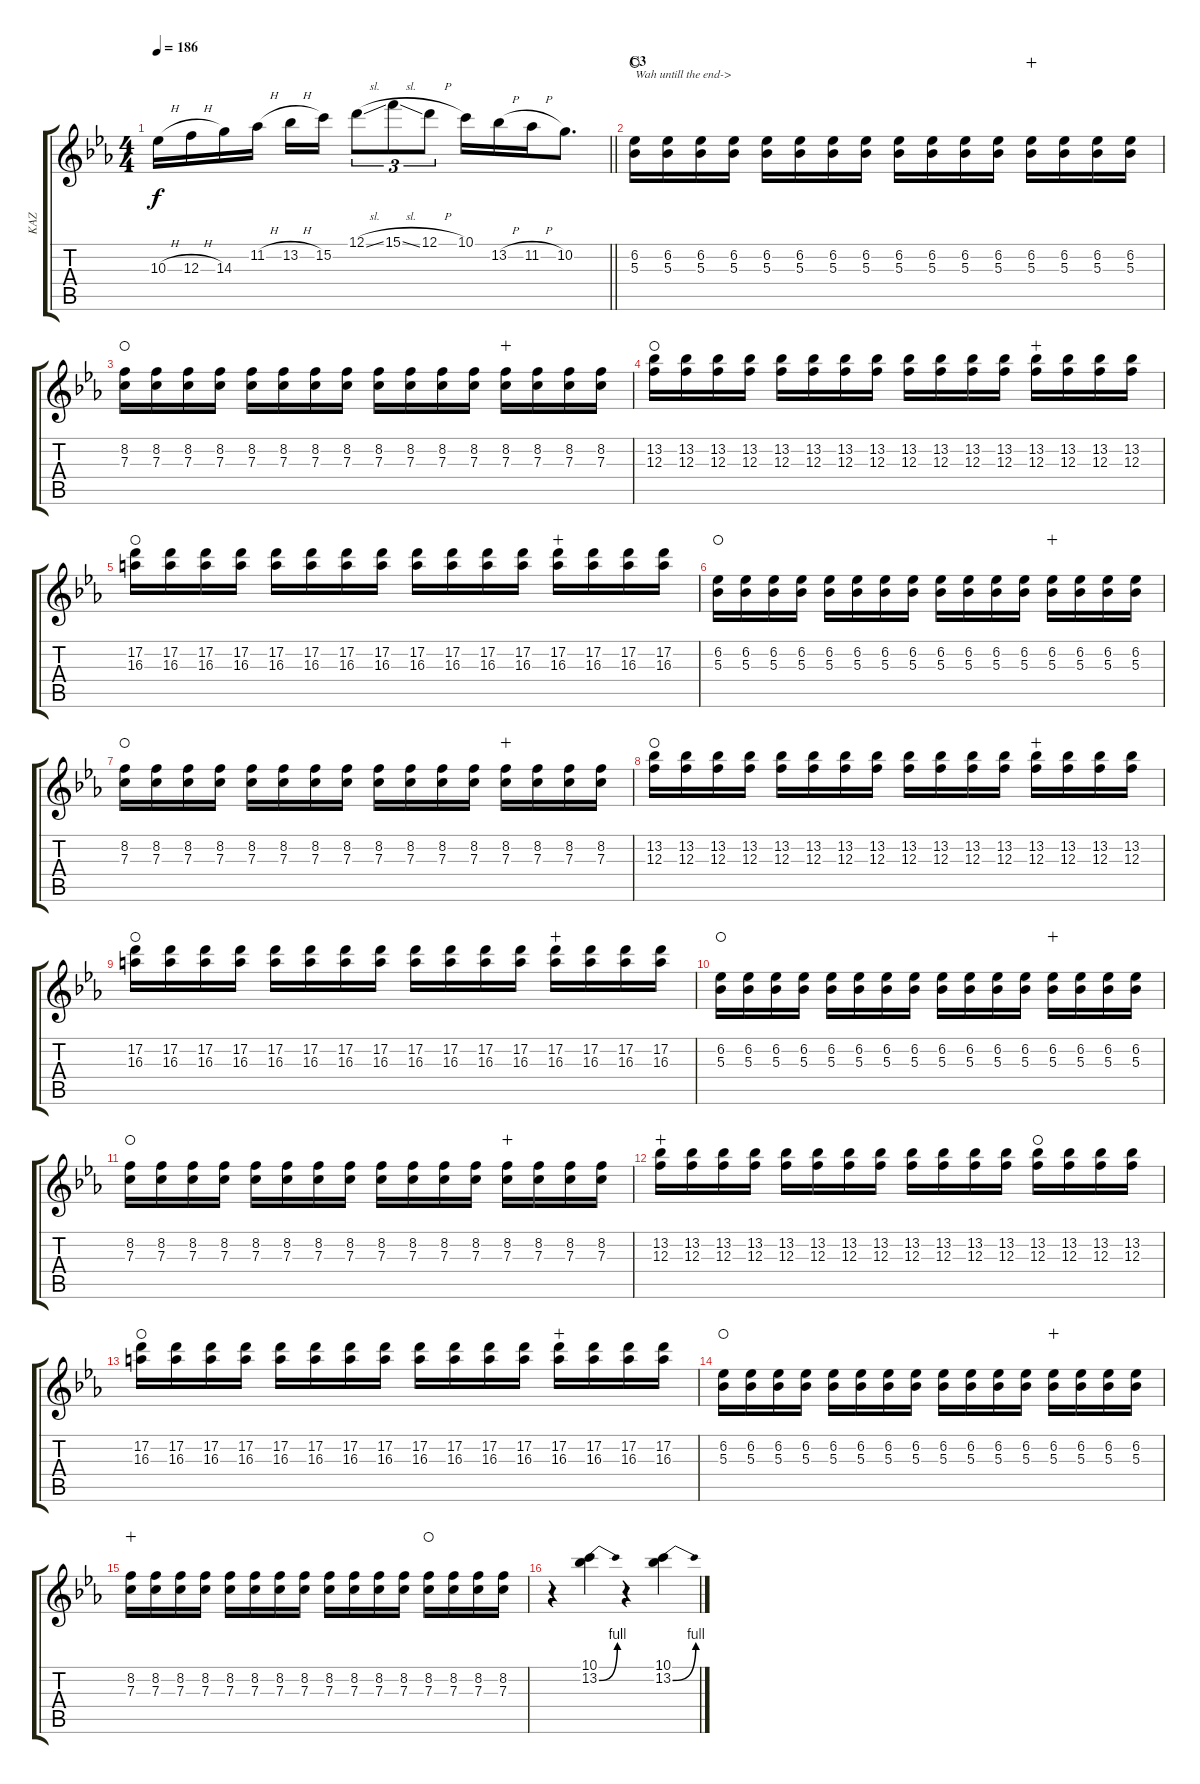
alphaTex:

\track ("KAZ" "KAZ") {instrument overdrivenguitar}
\staff {score tabs}
\tuning (D4 A3 F3 C3 G2 C2) {hide}
\ts (4 4)
\tempo 186
\clef g2
\barLineRight lightlight
\ks cminor
10.3{h}.16{dy f} 12.3{h}.16 14.3.16 11.2{h}.16 13.2{h}.16 15.2.16 12.1{sl}.8{tu (3 2)} 15.1{sl}.8{tu (3 2) beam merge} 12.1{h}.8{tu (3 2) beam split} 10.1.16 13.2{h}.16{beam merge} 11.2{h}.16 10.2.8{d} |
\section ("" "C3")
(6.2 5.3).16{txt "Wah untill the end->" waho} (6.2 5.3).16 (6.2 5.3).16 (6.2 5.3).16 (6.2 5.3).16 (6.2 5.3).16 (6.2 5.3).16 (6.2 5.3).16 (6.2 5.3).16 (6.2 5.3).16 (6.2 5.3).16 (6.2 5.3).16 (6.2 5.3).16{wahc} (6.2 5.3).16 (6.2 5.3).16 (6.2 5.3).16 |
(8.2 7.3).16{waho} (8.2 7.3).16 (8.2 7.3).16 (8.2 7.3).16 (8.2 7.3).16 (8.2 7.3).16 (8.2 7.3).16 (8.2 7.3).16 (8.2 7.3).16 (8.2 7.3).16 (8.2 7.3).16 (8.2 7.3).16 (8.2 7.3).16{wahc} (8.2 7.3).16 (8.2 7.3).16 (8.2 7.3).16 |
(13.2 12.3).16{waho} (13.2 12.3).16 (13.2 12.3).16 (13.2 12.3).16 (13.2 12.3).16 (13.2 12.3).16 (13.2 12.3).16 (13.2 12.3).16 (13.2 12.3).16 (13.2 12.3).16 (13.2 12.3).16 (13.2 12.3).16 (13.2 12.3).16{wahc} (13.2 12.3).16 (13.2 12.3).16 (13.2 12.3).16 |
(17.2 16.3).16{waho} (17.2 16.3).16 (17.2 16.3).16 (17.2 16.3).16 (17.2 16.3).16 (17.2 16.3).16 (17.2 16.3).16 (17.2 16.3).16 (17.2 16.3).16 (17.2 16.3).16 (17.2 16.3).16 (17.2 16.3).16 (17.2 16.3).16{wahc} (17.2 16.3).16 (17.2 16.3).16 (17.2 16.3).16 |
(6.2 5.3).16{waho} (6.2 5.3).16 (6.2 5.3).16 (6.2 5.3).16 (6.2 5.3).16 (6.2 5.3).16 (6.2 5.3).16 (6.2 5.3).16 (6.2 5.3).16 (6.2 5.3).16 (6.2 5.3).16 (6.2 5.3).16 (6.2 5.3).16{wahc} (6.2 5.3).16 (6.2 5.3).16 (6.2 5.3).16 |
(8.2 7.3).16{waho} (8.2 7.3).16 (8.2 7.3).16 (8.2 7.3).16 (8.2 7.3).16 (8.2 7.3).16 (8.2 7.3).16 (8.2 7.3).16 (8.2 7.3).16 (8.2 7.3).16 (8.2 7.3).16 (8.2 7.3).16 (8.2 7.3).16{wahc} (8.2 7.3).16 (8.2 7.3).16 (8.2 7.3).16 |
(13.2 12.3).16{waho} (13.2 12.3).16 (13.2 12.3).16 (13.2 12.3).16 (13.2 12.3).16 (13.2 12.3).16 (13.2 12.3).16 (13.2 12.3).16 (13.2 12.3).16 (13.2 12.3).16 (13.2 12.3).16 (13.2 12.3).16 (13.2 12.3).16{wahc} (13.2 12.3).16 (13.2 12.3).16 (13.2 12.3).16 |
(17.2 16.3).16{waho} (17.2 16.3).16 (17.2 16.3).16 (17.2 16.3).16 (17.2 16.3).16 (17.2 16.3).16 (17.2 16.3).16 (17.2 16.3).16 (17.2 16.3).16 (17.2 16.3).16 (17.2 16.3).16 (17.2 16.3).16 (17.2 16.3).16{wahc} (17.2 16.3).16 (17.2 16.3).16 (17.2 16.3).16 |
(6.2 5.3).16{waho} (6.2 5.3).16 (6.2 5.3).16 (6.2 5.3).16 (6.2 5.3).16 (6.2 5.3).16 (6.2 5.3).16 (6.2 5.3).16 (6.2 5.3).16 (6.2 5.3).16 (6.2 5.3).16 (6.2 5.3).16 (6.2 5.3).16{wahc} (6.2 5.3).16 (6.2 5.3).16 (6.2 5.3).16 |
(8.2 7.3).16{waho} (8.2 7.3).16 (8.2 7.3).16 (8.2 7.3).16 (8.2 7.3).16 (8.2 7.3).16 (8.2 7.3).16 (8.2 7.3).16 (8.2 7.3).16 (8.2 7.3).16 (8.2 7.3).16 (8.2 7.3).16 (8.2 7.3).16{wahc} (8.2 7.3).16 (8.2 7.3).16 (8.2 7.3).16 |
(13.2 12.3).16{wahc} (13.2 12.3).16 (13.2 12.3).16 (13.2 12.3).16 (13.2 12.3).16 (13.2 12.3).16 (13.2 12.3).16 (13.2 12.3).16 (13.2 12.3).16 (13.2 12.3).16 (13.2 12.3).16 (13.2 12.3).16 (13.2 12.3).16{waho} (13.2 12.3).16 (13.2 12.3).16 (13.2 12.3).16 |
(17.2 16.3).16{waho} (17.2 16.3).16 (17.2 16.3).16 (17.2 16.3).16 (17.2 16.3).16 (17.2 16.3).16 (17.2 16.3).16 (17.2 16.3).16 (17.2 16.3).16 (17.2 16.3).16 (17.2 16.3).16 (17.2 16.3).16 (17.2 16.3).16{wahc} (17.2 16.3).16 (17.2 16.3).16 (17.2 16.3).16 |
(6.2 5.3).16{waho} (6.2 5.3).16 (6.2 5.3).16 (6.2 5.3).16 (6.2 5.3).16 (6.2 5.3).16 (6.2 5.3).16 (6.2 5.3).16 (6.2 5.3).16 (6.2 5.3).16 (6.2 5.3).16 (6.2 5.3).16 (6.2 5.3).16{wahc} (6.2 5.3).16 (6.2 5.3).16 (6.2 5.3).16 |
(8.2 7.3).16{wahc} (8.2 7.3).16 (8.2 7.3).16 (8.2 7.3).16 (8.2 7.3).16 (8.2 7.3).16 (8.2 7.3).16 (8.2 7.3).16 (8.2 7.3).16 (8.2 7.3).16 (8.2 7.3).16 (8.2 7.3).16 (8.2 7.3).16{waho} (8.2 7.3).16 (8.2 7.3).16 (8.2 7.3).16 |
r.4 (10.1 13.2{be (bend 0 0 60 4)}).4 r.4 (10.1 13.2{be (bend 0 0 60 4)}).4
